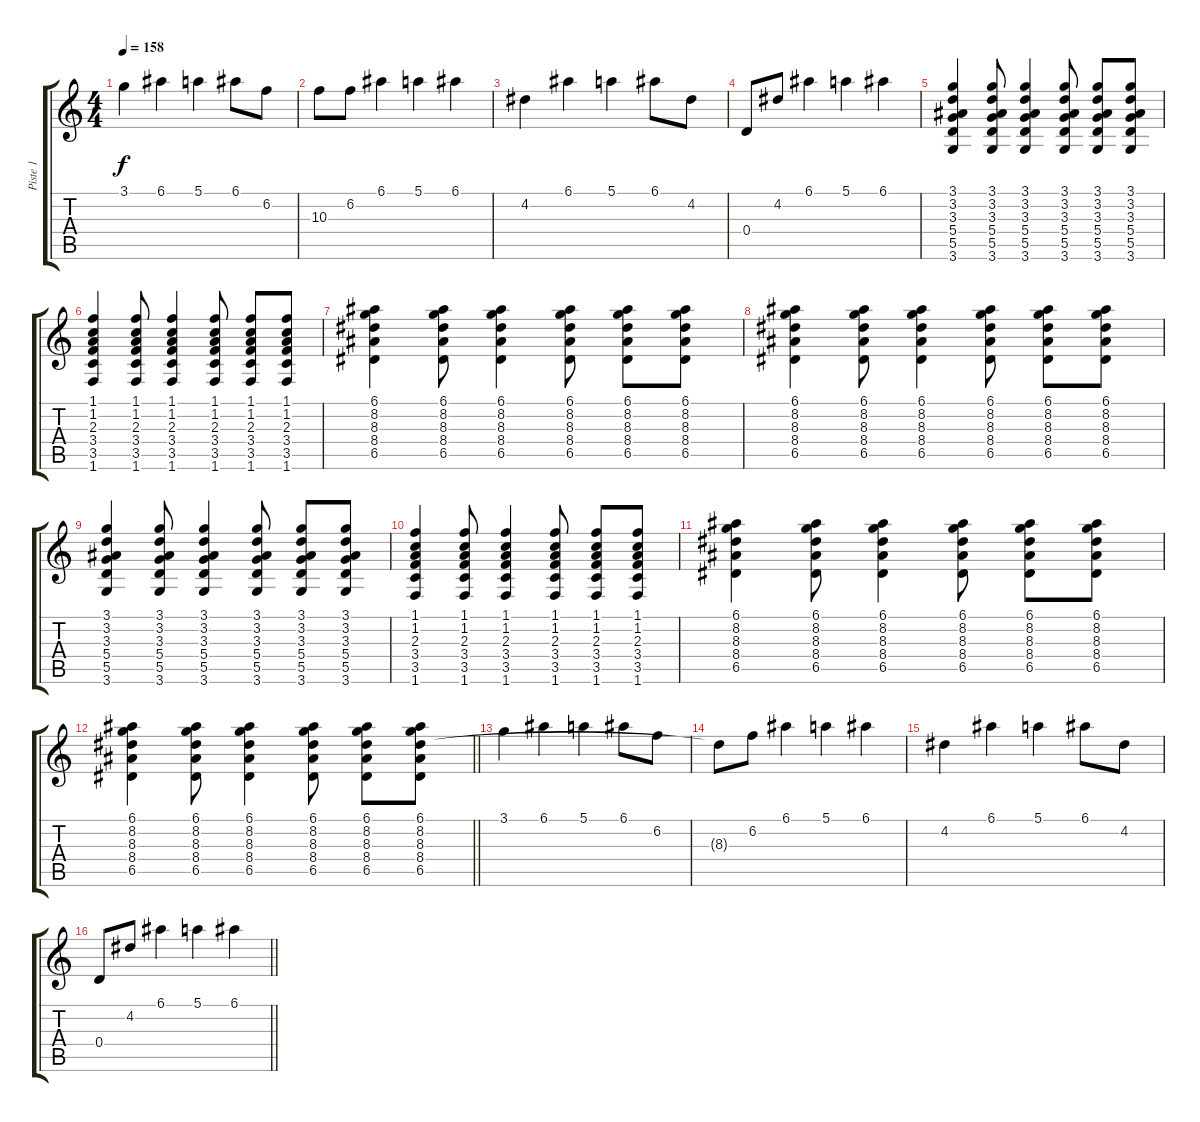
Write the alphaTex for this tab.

\track ("Piste 1" "Piste 1") {instrument overdrivenguitar}
\staff {score tabs}
\tuning (E4 B3 G3 D3 A2 E2) {hide}
\ts (4 4)
\tempo 158
\clef g2
\ks c
3.1.4{dy f} 6.1.4 5.1.4 6.1.8 6.2.8 |
10.3.8 6.2.8 6.1.4 5.1.4 6.1.4 |
4.2.4 6.1.4 5.1.4 6.1.8 4.2.8 |
0.4.8 4.2.8 6.1.4 5.1.4 6.1.4 |
(3.1 3.2 3.3 5.4 5.5 3.6).4 (3.1 3.2 3.3 5.4 5.5 3.6).8 (3.1 3.2 3.3 5.4 5.5 3.6).4 (3.1 3.2 3.3 5.4 5.5 3.6).8 (3.1 3.2 3.3 5.4 5.5 3.6).8 (3.1 3.2 3.3 5.4 5.5 3.6).8 |
(1.1 1.2 2.3 3.4 3.5 1.6).4 (1.1 1.2 2.3 3.4 3.5 1.6).8 (1.1 1.2 2.3 3.4 3.5 1.6).4 (1.1 1.2 2.3 3.4 3.5 1.6).8 (1.1 1.2 2.3 3.4 3.5 1.6).8 (1.1 1.2 2.3 3.4 3.5 1.6).8 |
(6.1 8.2 8.3 8.4 6.5).4 (6.1 8.2 8.3 8.4 6.5).8 (6.1 8.2 8.3 8.4 6.5).4 (6.1 8.2 8.3 8.4 6.5).8 (6.1 8.2 8.3 8.4 6.5).8 (6.1 8.2 8.3 8.4 6.5).8 |
(6.1 8.2 8.3 8.4 6.5).4 (6.1 8.2 8.3 8.4 6.5).8 (6.1 8.2 8.3 8.4 6.5).4 (6.1 8.2 8.3 8.4 6.5).8 (6.1 8.2 8.3 8.4 6.5).8 (6.1 8.2 8.3 8.4 6.5).8 |
(3.1 3.2 3.3 5.4 5.5 3.6).4 (3.1 3.2 3.3 5.4 5.5 3.6).8 (3.1 3.2 3.3 5.4 5.5 3.6).4 (3.1 3.2 3.3 5.4 5.5 3.6).8 (3.1 3.2 3.3 5.4 5.5 3.6).8 (3.1 3.2 3.3 5.4 5.5 3.6).8 |
(1.1 1.2 2.3 3.4 3.5 1.6).4 (1.1 1.2 2.3 3.4 3.5 1.6).8 (1.1 1.2 2.3 3.4 3.5 1.6).4 (1.1 1.2 2.3 3.4 3.5 1.6).8 (1.1 1.2 2.3 3.4 3.5 1.6).8 (1.1 1.2 2.3 3.4 3.5 1.6).8 |
(6.1 8.2 8.3 8.4 6.5).4 (6.1 8.2 8.3 8.4 6.5).8 (6.1 8.2 8.3 8.4 6.5).4 (6.1 8.2 8.3 8.4 6.5).8 (6.1 8.2 8.3 8.4 6.5).8 (6.1 8.2 8.3 8.4 6.5).8 |
\barLineRight lightlight
(6.1 8.2 8.3 8.4 6.5).4 (6.1 8.2 8.3 8.4 6.5).8 (6.1 8.2 8.3 8.4 6.5).4 (6.1 8.2 8.3 8.4 6.5).8 (6.1 8.2 8.3 8.4 6.5).8 (6.1 8.2 8.3 8.4 6.5).8 |
3.1.4 6.1.4 5.1.4 6.1.8 6.2.8 |
8.3{t}.8 6.2.8 6.1.4 5.1.4 6.1.4 |
4.2.4 6.1.4 5.1.4 6.1.8 4.2.8 |
\barLineRight lightlight
0.4.8 4.2.8 6.1.4 5.1.4 6.1.4
